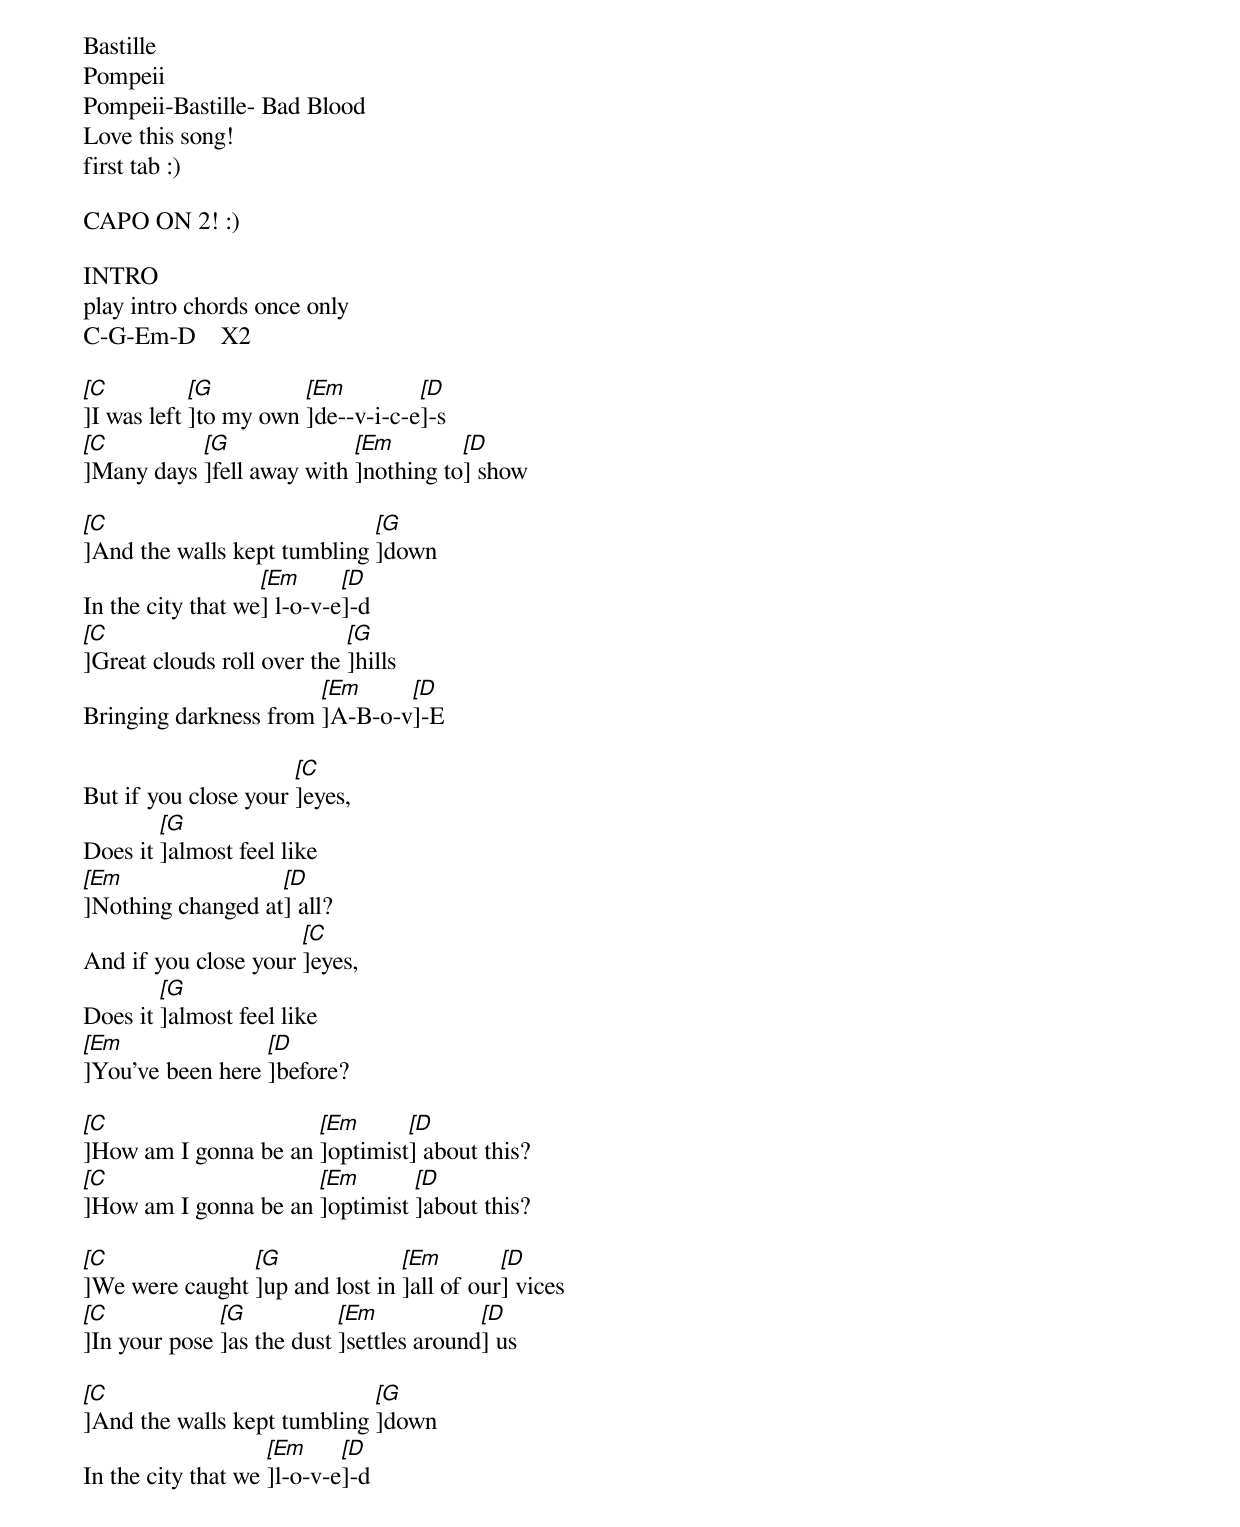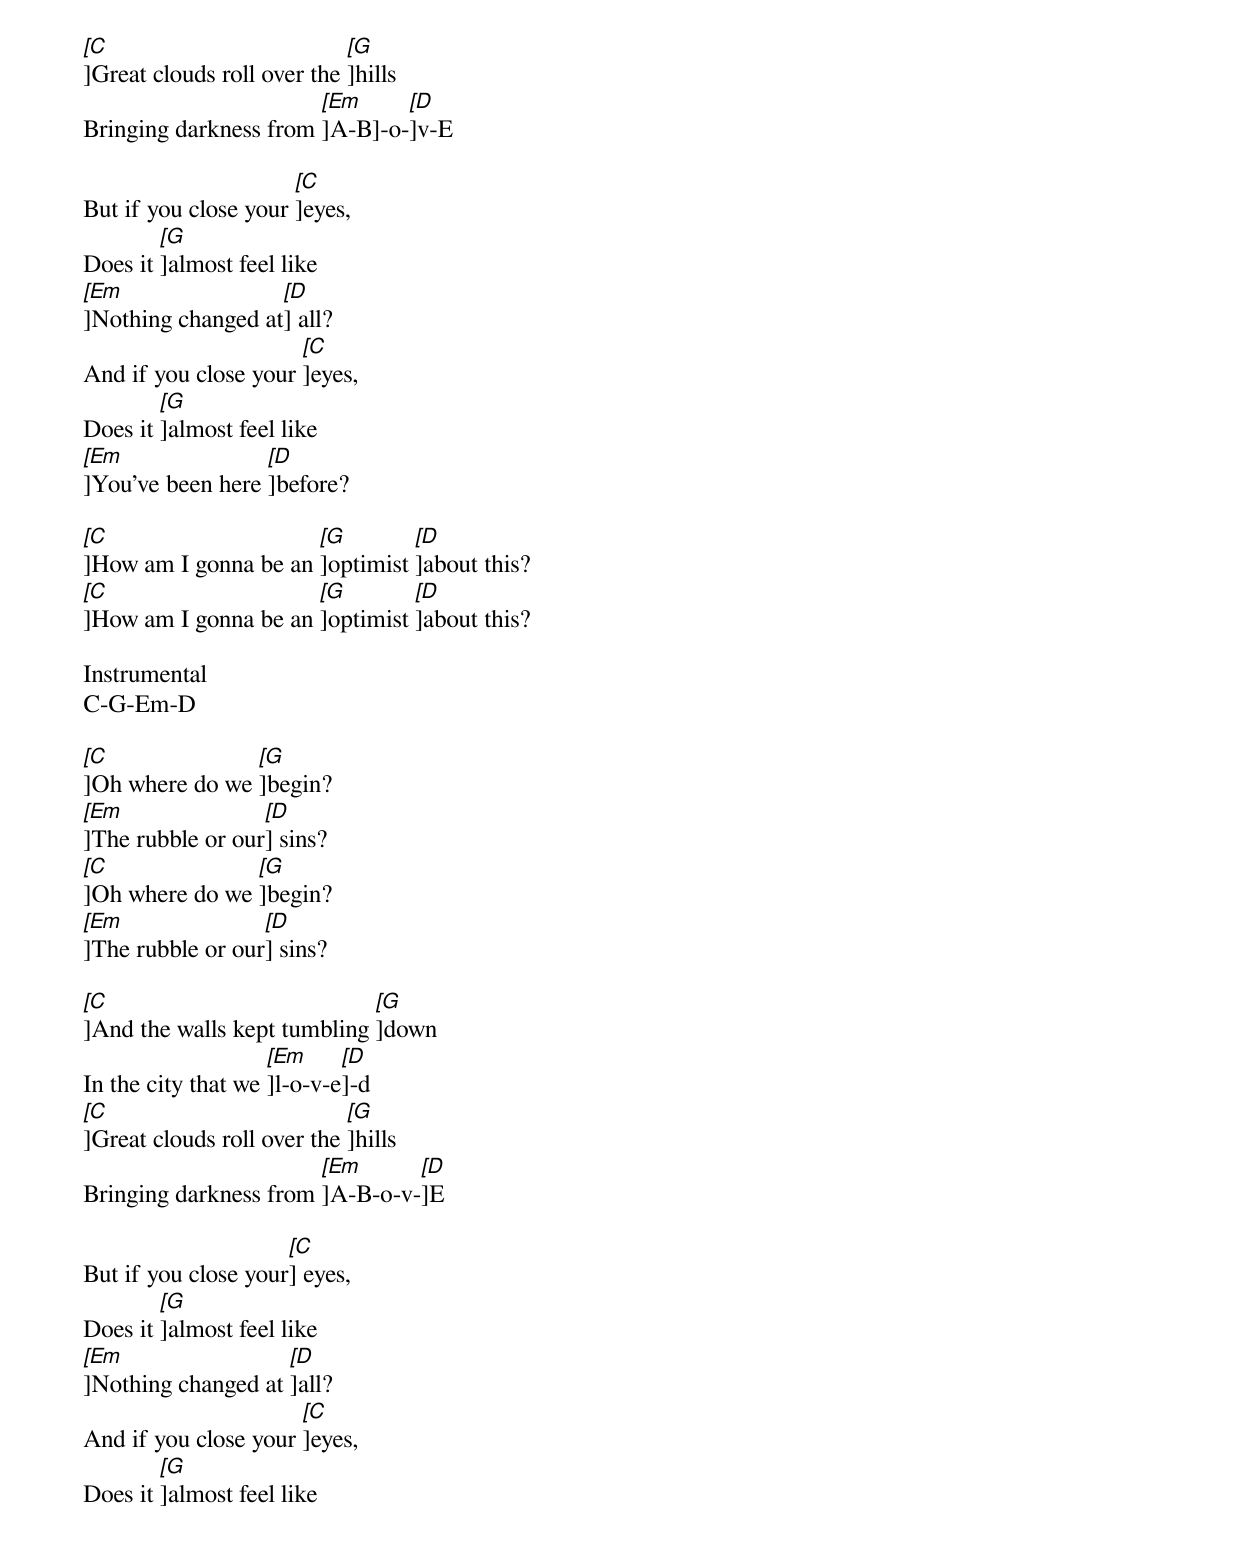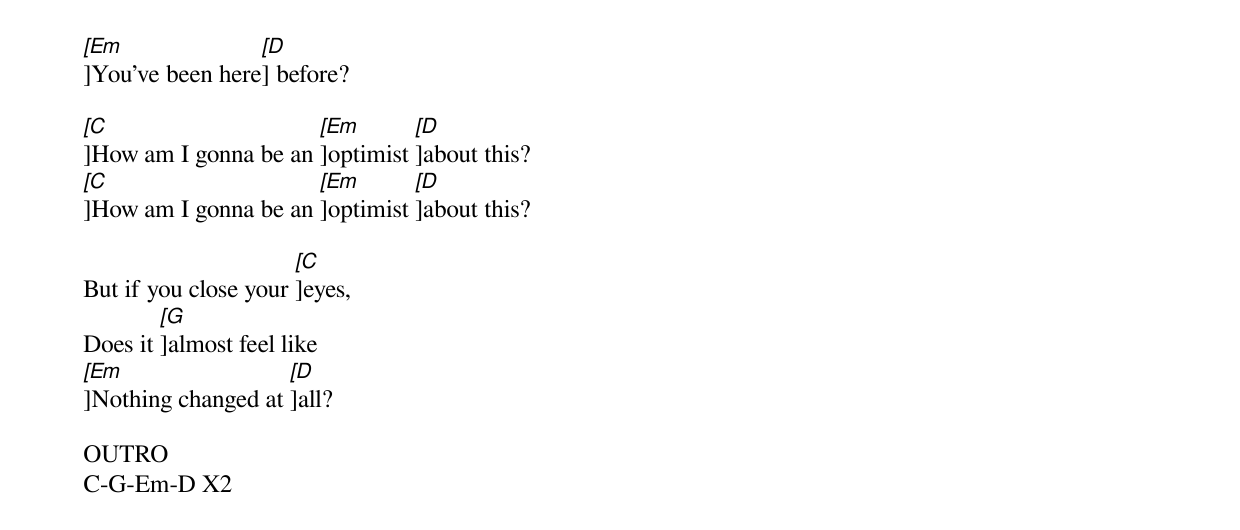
Bastille
Pompeii
Pompeii-Bastille- Bad Blood
Love this song!
first tab :)

CAPO ON 2! :)

INTRO
play intro chords once only
C-G-Em-D    X2

[[C]]I was left [[G]]to my own [[Em]]de--v-i-c-e[[D]]-s
[[C]]Many days [[G]]fell away with [[Em]]nothing to[[D]] show

[[C]]And the walls kept tumbling [[G]]down
In the city that we[[Em]] l-o-v-e[[D]]-d
[[C]]Great clouds roll over the [[G]]hills
Bringing darkness from [[Em]]A-B-o-v[[D]]-E

But if you close your [[C]]eyes,
Does it [[G]]almost feel like
[[Em]]Nothing changed at[[D]] all?
And if you close your [[C]]eyes,
Does it [[G]]almost feel like
[[Em]]You've been here [[D]]before?

[[C]]How am I gonna be an [[Em]]optimist[[D]] about this?
[[C]]How am I gonna be an [[Em]]optimist [[D]]about this?

[[C]]We were caught [[G]]up and lost in [[Em]]all of our[[D]] vices
[[C]]In your pose [[G]]as the dust [[Em]]settles around[[D]] us

[[C]]And the walls kept tumbling [[G]]down
In the city that we [[Em]]l-o-v-e[[D]]-d
[[C]]Great clouds roll over the [[G]]hills
Bringing darkness from [[Em]]A-B]-o-[[D]]v-E

But if you close your [[C]]eyes,
Does it [[G]]almost feel like
[[Em]]Nothing changed at[[D]] all?
And if you close your [[C]]eyes,
Does it [[G]]almost feel like
[[Em]]You've been here [[D]]before?

[[C]]How am I gonna be an [[G]]optimist [[D]]about this?
[[C]]How am I gonna be an [[G]]optimist [[D]]about this?

Instrumental
C-G-Em-D

[[C]]Oh where do we [[G]]begin?
[[Em]]The rubble or our[[D]] sins?
[[C]]Oh where do we [[G]]begin?
[[Em]]The rubble or our[[D]] sins?

[[C]]And the walls kept tumbling [[G]]down
In the city that we [[Em]]l-o-v-e[[D]]-d
[[C]]Great clouds roll over the [[G]]hills
Bringing darkness from [[Em]]A-B-o-v-[[D]]E

But if you close your[[C]] eyes,
Does it [[G]]almost feel like
[[Em]]Nothing changed at [[D]]all?
And if you close your [[C]]eyes,
Does it [[G]]almost feel like
[[Em]]You've been here[[D]] before?

[[C]]How am I gonna be an [[Em]]optimist [[D]]about this?
[[C]]How am I gonna be an [[Em]]optimist [[D]]about this?

But if you close your [[C]]eyes,
Does it [[G]]almost feel like
[[Em]]Nothing changed at [[D]]all?

OUTRO
C-G-Em-D X2
